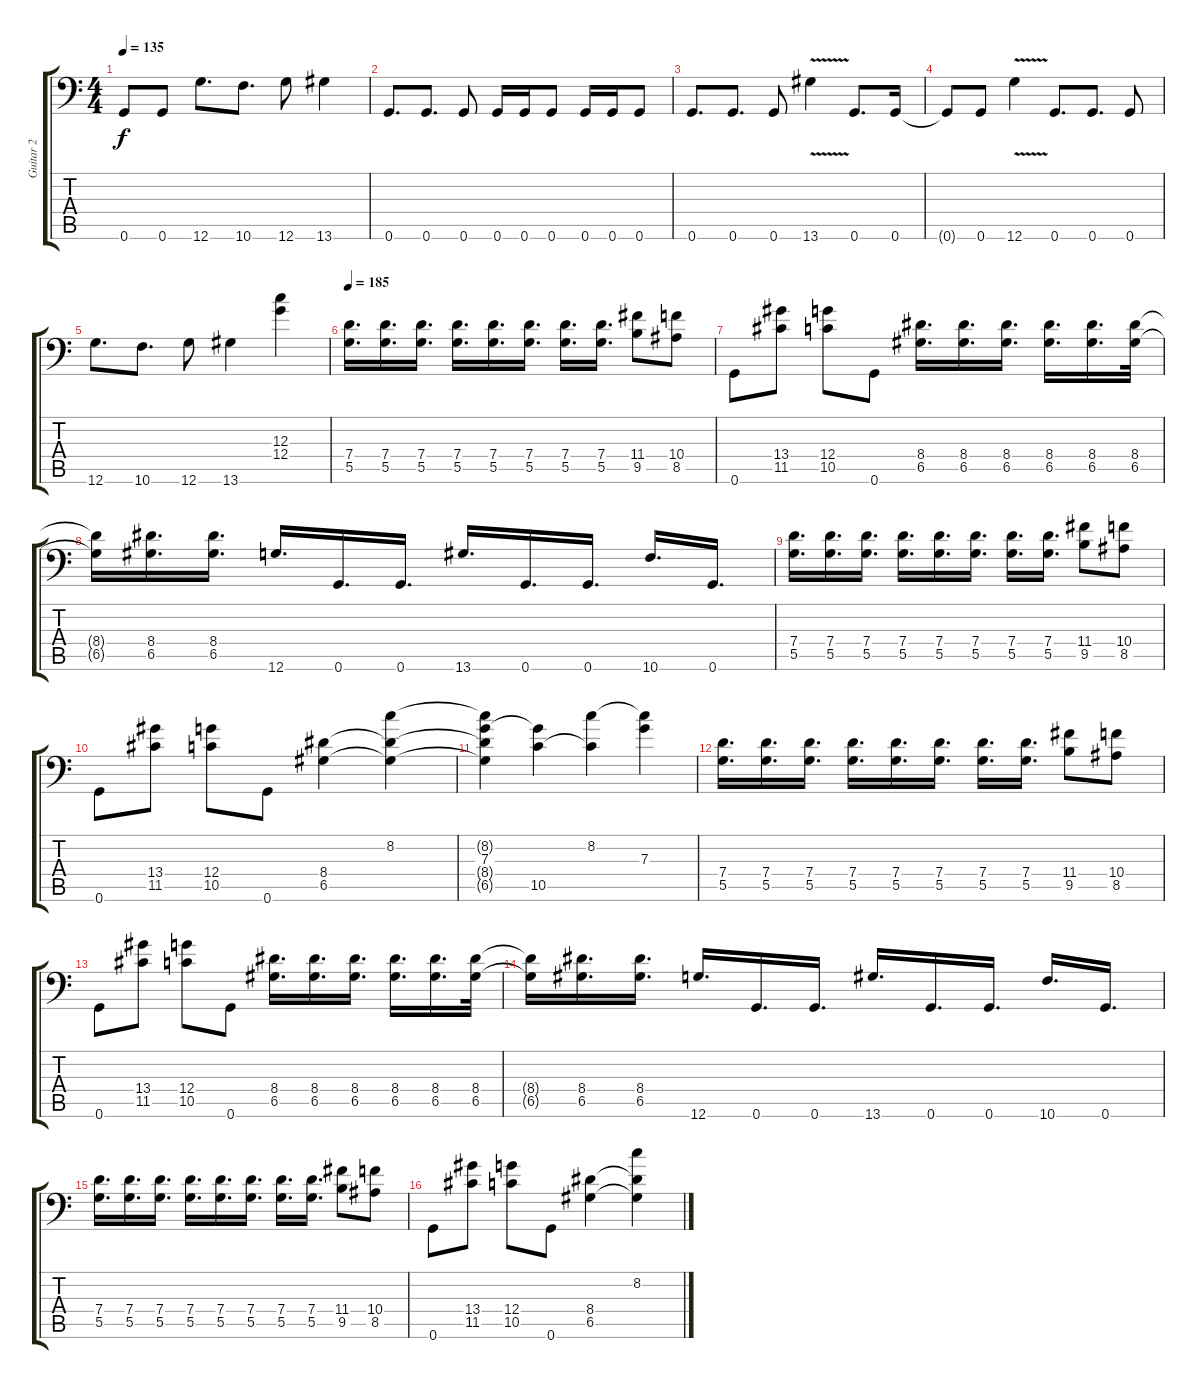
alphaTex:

\track ("Guitar 2" "Guitar 2") {instrument distortionguitar}
\staff {score tabs}
\tuning (A3 E3 C3 G2 D2 G1) {hide}
\ts (4 4)
\tempo 135
\clef f4
\ks c
0.6{t}.8{dy f} 0.6.8 12.6.8{d} 10.6.8{d} 12.6.8 13.6.4 |
0.6.8{d} 0.6.8{d} 0.6.8 0.6.16 0.6.16 0.6.8 0.6.16 0.6.16 0.6.8 |
0.6.8{d} 0.6.8{d} 0.6.8 13.6{v}.4 0.6.8{d} 0.6.16 |
0.6{t}.8 0.6.8 12.6{v}.4 0.6.8{d} 0.6.8{d} 0.6.8 |
12.6.8{d} 10.6.8{d} 12.6.8 13.6.4 (12.3 12.4).4 |
\tempo 185
(7.4 5.5).16{d} (7.4 5.5).16{d} (7.4 5.5).16{d} (7.4 5.5).16{d} (7.4 5.5).16{d} (7.4 5.5).16{d} (7.4 5.5).16{d} (7.4 5.5).16{d} (11.4 9.5).8 (10.4 8.5).8 |
0.6.8 (13.4 11.5).8 (12.4 10.5).8 0.6.8 (8.4 6.5).16{d} (8.4 6.5).16{d} (8.4 6.5).16{d} (8.4 6.5).16{d} (8.4 6.5).16{d} (8.4 6.5).32 |
(8.4{t} 6.5{t}).16 (8.4 6.5).16{d} (8.4 6.5).16{d} 12.6.16{d} 0.6.16{d} 0.6.16{d} 13.6.16{d} 0.6.16{d} 0.6.16{d} 10.6.16{d} 0.6.16{d} |
(7.4 5.5).16{d} (7.4 5.5).16{d} (7.4 5.5).16{d} (7.4 5.5).16{d} (7.4 5.5).16{d} (7.4 5.5).16{d} (7.4 5.5).16{d} (7.4 5.5).16{d} (11.4 9.5).8 (10.4 8.5).8 |
0.6.8 (13.4 11.5).8 (12.4 10.5).8 0.6.8 (8.4 6.5).4 (8.2 8.4{t} 6.5{t}).4 |
(8.2{t} 7.3 8.4{t} 6.5{t}).4 (7.3{t} 10.5).4 (8.2 10.5{t}).4 (8.2{t} 7.3).4 |
(7.4 5.5).16{d} (7.4 5.5).16{d} (7.4 5.5).16{d} (7.4 5.5).16{d} (7.4 5.5).16{d} (7.4 5.5).16{d} (7.4 5.5).16{d} (7.4 5.5).16{d} (11.4 9.5).8 (10.4 8.5).8 |
0.6.8 (13.4 11.5).8 (12.4 10.5).8 0.6.8 (8.4 6.5).16{d} (8.4 6.5).16{d} (8.4 6.5).16{d} (8.4 6.5).16{d} (8.4 6.5).16{d} (8.4 6.5).32 |
(8.4{t} 6.5{t}).16 (8.4 6.5).16{d} (8.4 6.5).16{d} 12.6.16{d} 0.6.16{d} 0.6.16{d} 13.6.16{d} 0.6.16{d} 0.6.16{d} 10.6.16{d} 0.6.16{d} |
(7.4 5.5).16{d} (7.4 5.5).16{d} (7.4 5.5).16{d} (7.4 5.5).16{d} (7.4 5.5).16{d} (7.4 5.5).16{d} (7.4 5.5).16{d} (7.4 5.5).16{d} (11.4 9.5).8 (10.4 8.5).8 |
0.6.8 (13.4 11.5).8 (12.4 10.5).8 0.6.8 (8.4 6.5).4 (8.2 8.4{t} 6.5{t}).4
